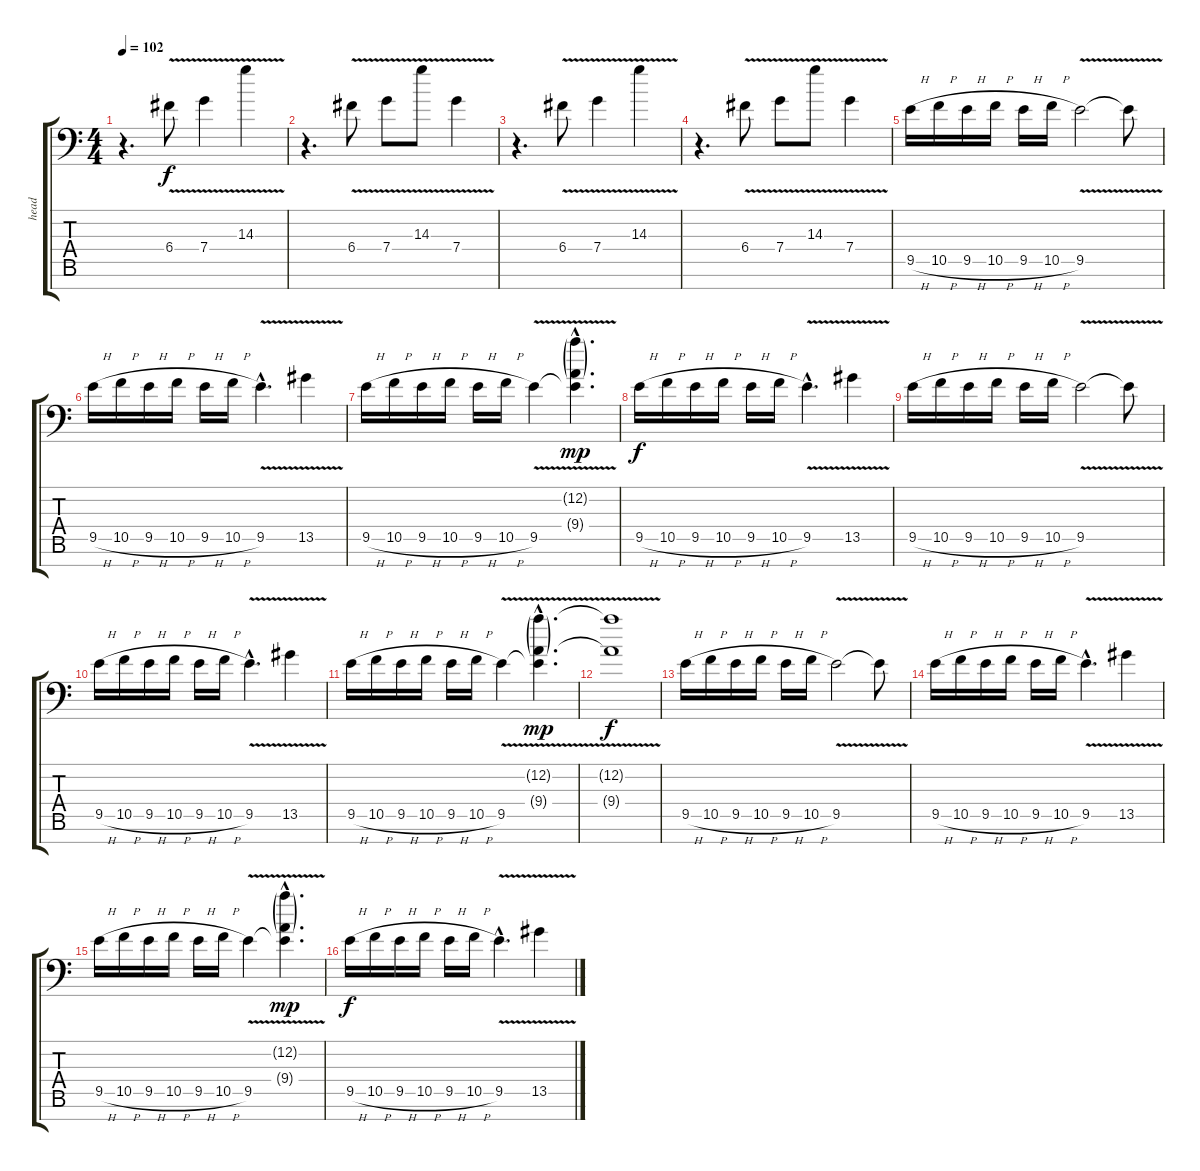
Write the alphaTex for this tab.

\track ("head" "head") {instrument distortionguitar}
\staff {score tabs}
\tuning (D4 A3 F3 C3 G2 D2 A1) {hide}
\ts (4 4)
\tempo 102
\clef f4
\ks c
r.4{d dy f} 6.4{v}.8{instrument guitarharmonics} 7.4{v}.4 14.3{v}.4 |
r.4{d} 6.4{v}.8 7.4{v}.8 14.3{v}.8 7.4{v}.4 |
r.4{d} 6.4{v}.8{instrument guitarharmonics} 7.4{v}.4 14.3{v}.4 |
r.4{d} 6.4{v}.8 7.4{v}.8 14.3{v}.8 7.4{v}.4 |
9.5{h}.16{volume 13 instrument distortionguitar} 10.5{h}.16 9.5{h}.16 10.5{h}.16 9.5{h}.16 10.5{h}.16 9.5{v}.2 9.5{t}.8 |
9.5{h}.16 10.5{h}.16 9.5{h}.16 10.5{h}.16 9.5{h}.16 10.5{h}.16 9.5{v hac}.4{d} 13.5{v}.4 |
9.5{h}.16 10.5{h}.16 9.5{h}.16 10.5{h}.16 9.5{h}.16 10.5{h}.16 9.5{v}.4 (12.2{v g hac} 9.4{v g hac} 9.5{hac t}).4{d dy mp} |
9.5{h}.16{dy f} 10.5{h}.16 9.5{h}.16 10.5{h}.16 9.5{h}.16 10.5{h}.16 9.5{v hac}.4{d} 13.5{v}.4 |
9.5{h}.16 10.5{h}.16 9.5{h}.16 10.5{h}.16 9.5{h}.16 10.5{h}.16 9.5{v}.2 9.5{t}.8 |
9.5{h}.16 10.5{h}.16 9.5{h}.16 10.5{h}.16 9.5{h}.16 10.5{h}.16 9.5{v hac}.4{d} 13.5{v}.4 |
9.5{h}.16 10.5{h}.16 9.5{h}.16 10.5{h}.16 9.5{h}.16 10.5{h}.16 9.5{v}.4 (12.2{v g hac} 9.4{v g hac} 9.5{hac t}).4{d dy mp volume 6} |
(12.2{t} 9.4{t}).1{dy f} |
9.5{h}.16{volume 13} 10.5{h}.16 9.5{h}.16 10.5{h}.16 9.5{h}.16 10.5{h}.16 9.5{v}.2 9.5{t}.8 |
9.5{h}.16 10.5{h}.16 9.5{h}.16 10.5{h}.16 9.5{h}.16 10.5{h}.16 9.5{v hac}.4{d} 13.5{v}.4 |
9.5{h}.16 10.5{h}.16 9.5{h}.16 10.5{h}.16 9.5{h}.16 10.5{h}.16 9.5{v}.4 (12.2{v g hac} 9.4{v g hac} 9.5{hac t}).4{d dy mp} |
9.5{h}.16{dy f} 10.5{h}.16 9.5{h}.16 10.5{h}.16 9.5{h}.16 10.5{h}.16 9.5{v hac}.4{d} 13.5{v}.4
